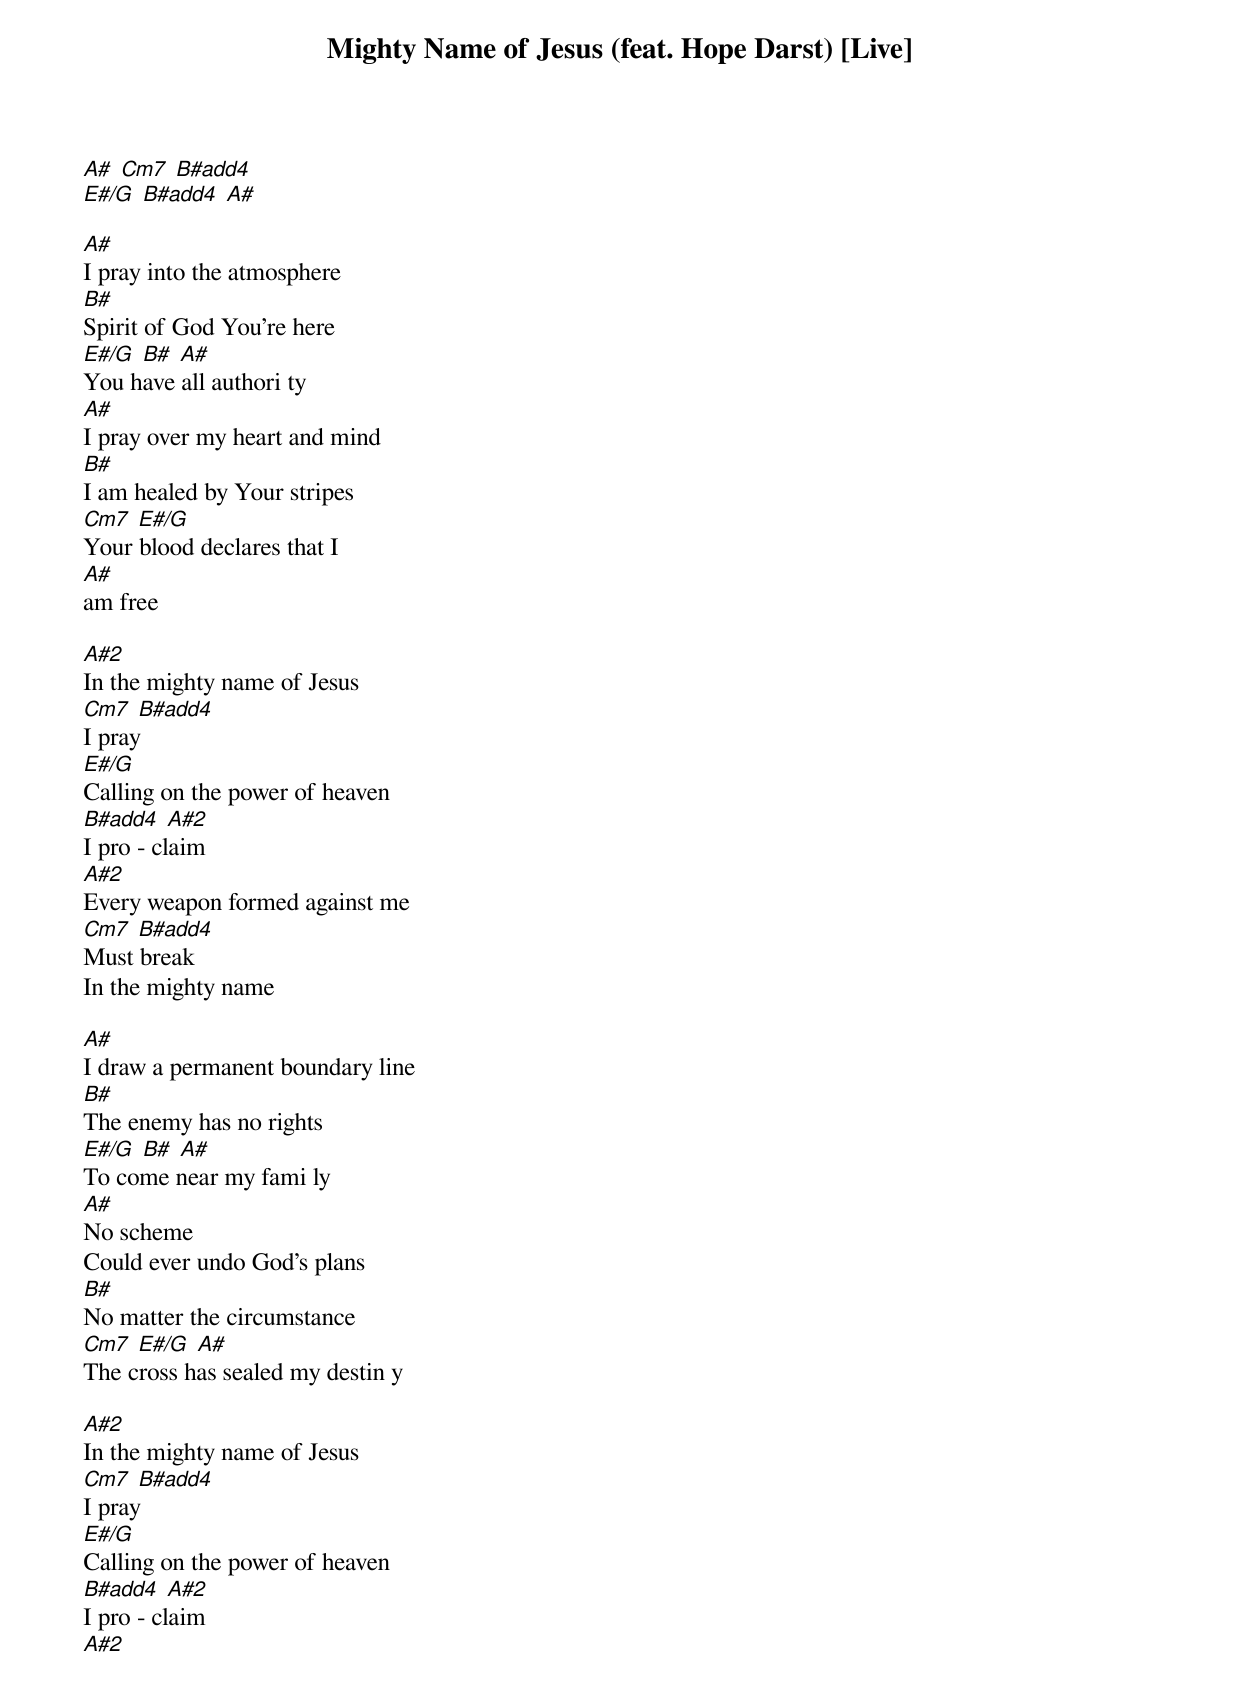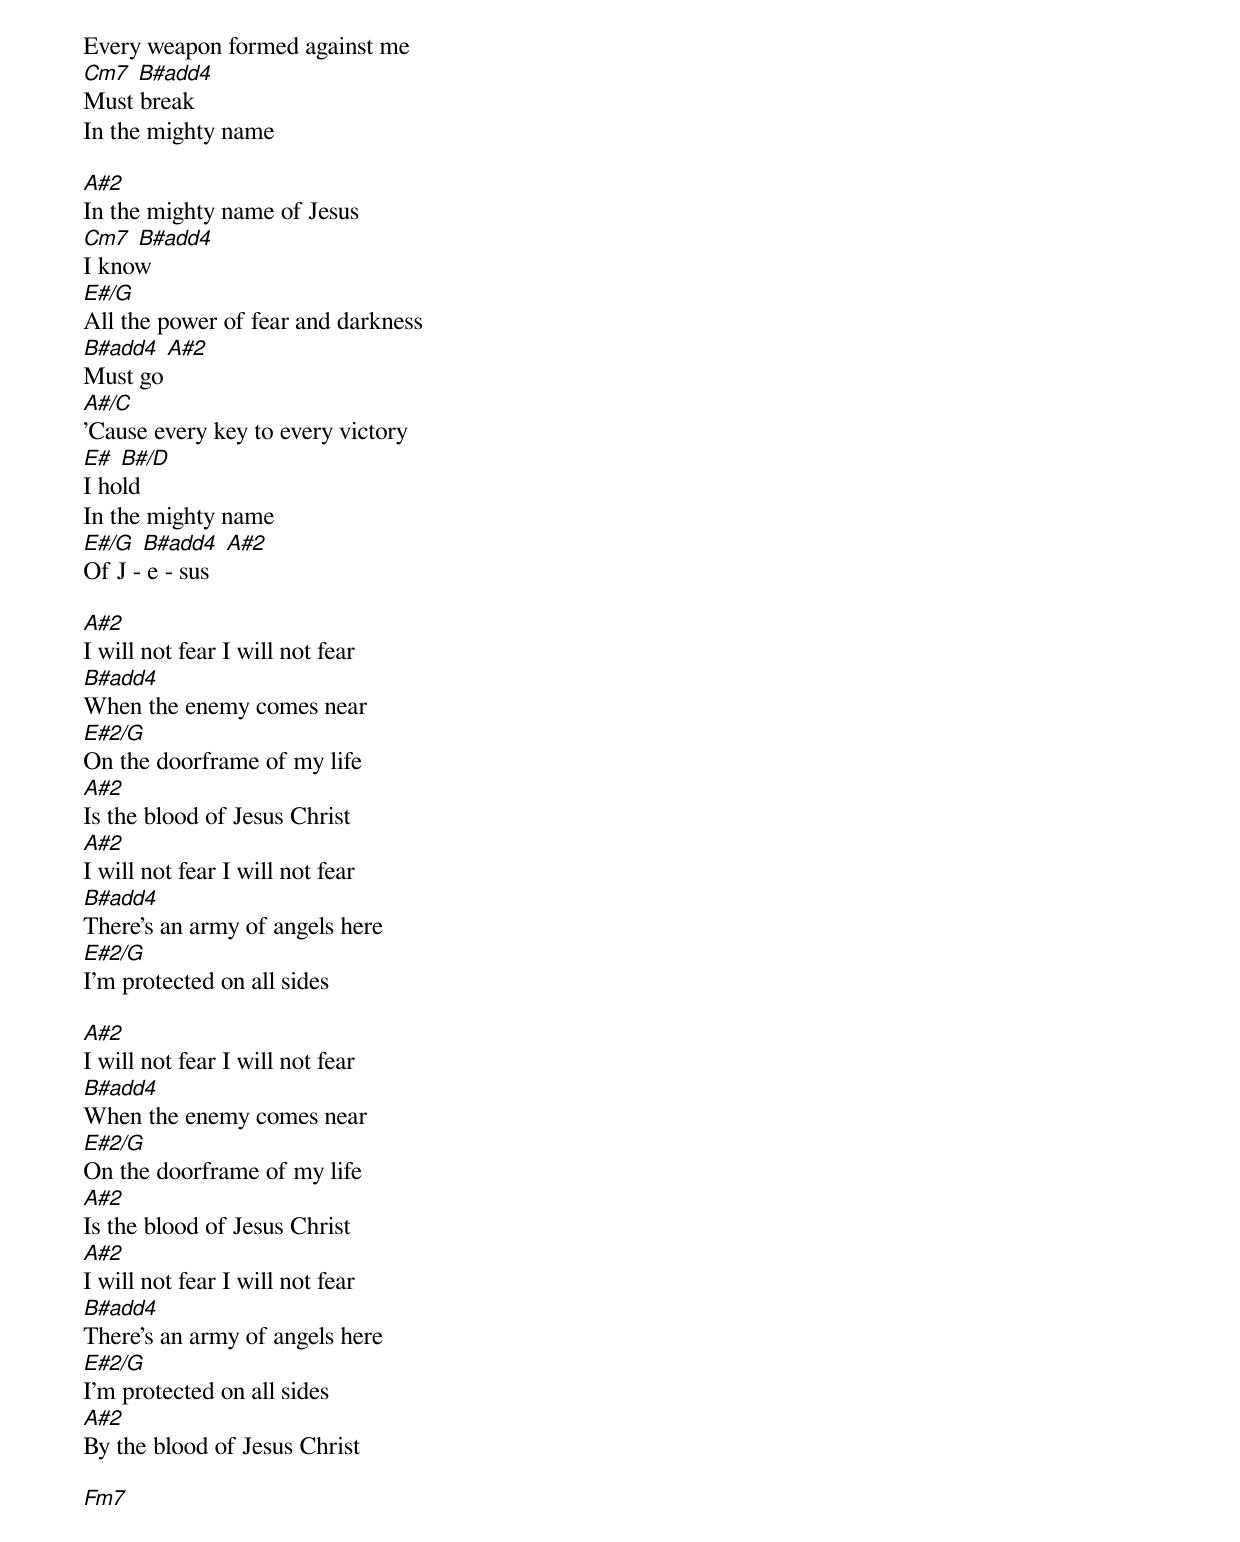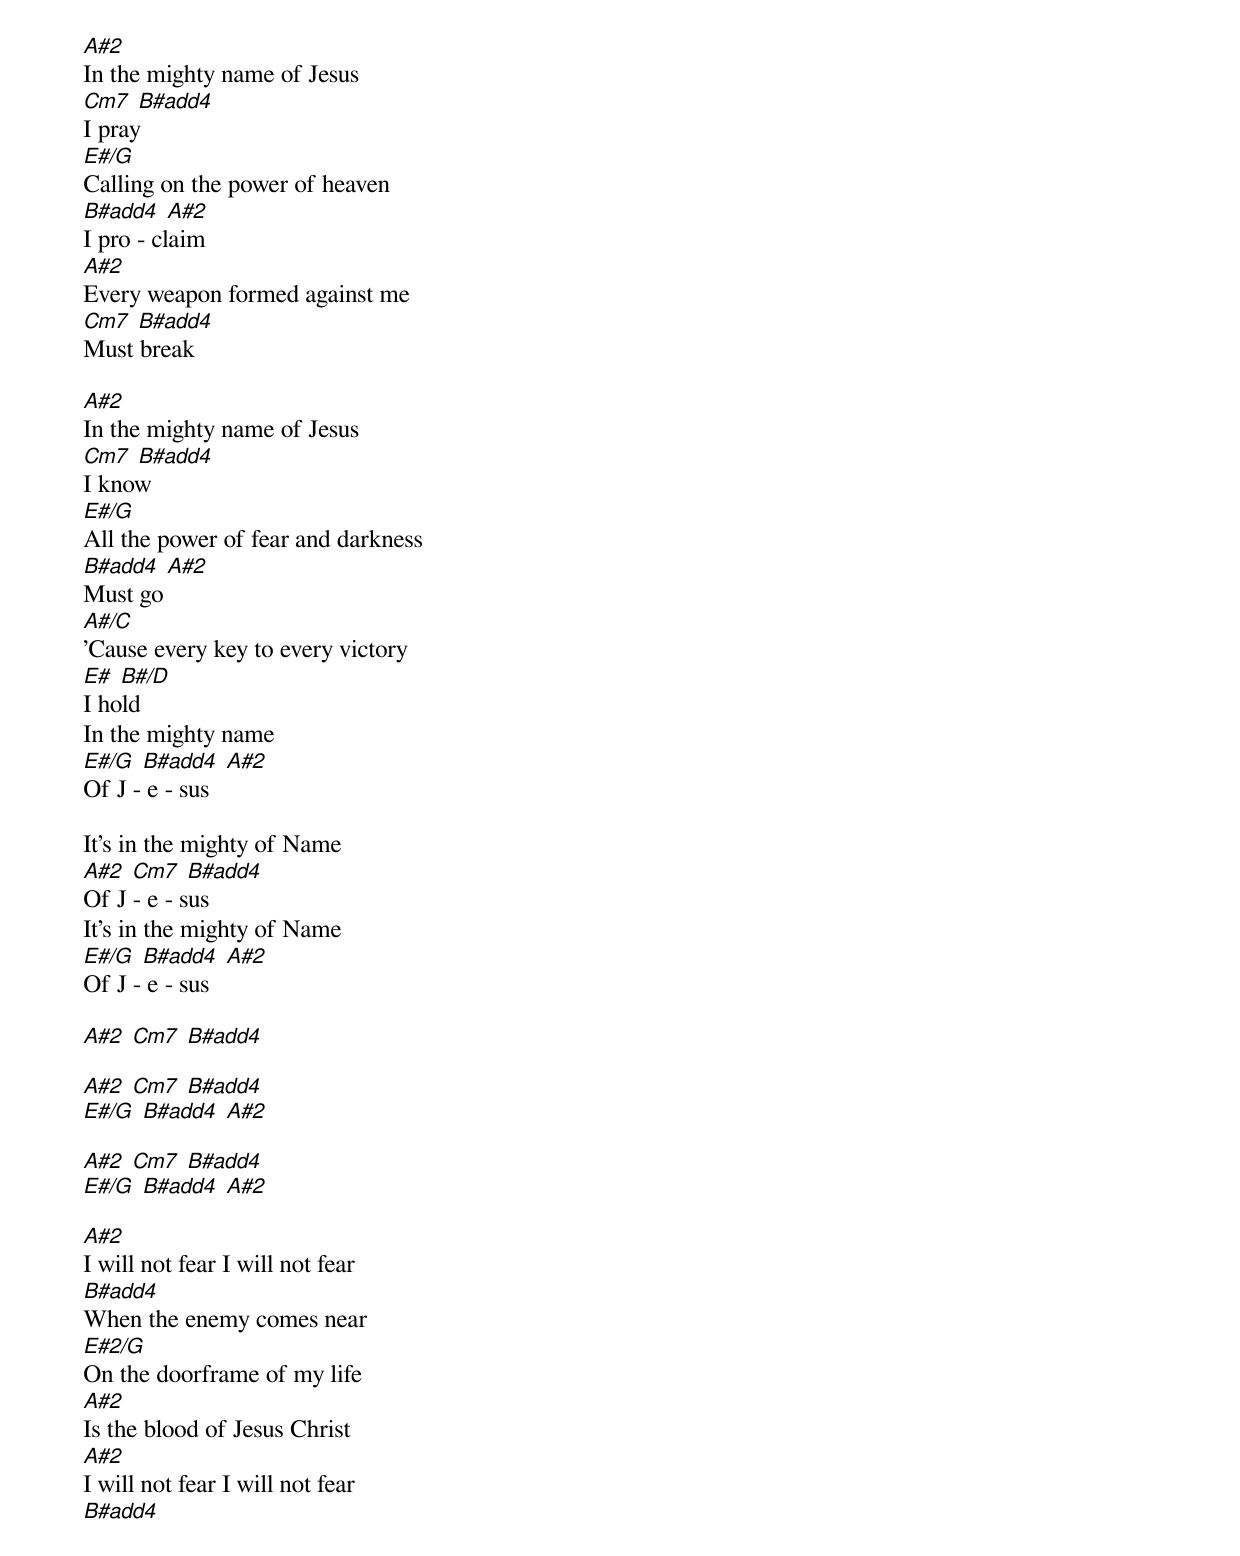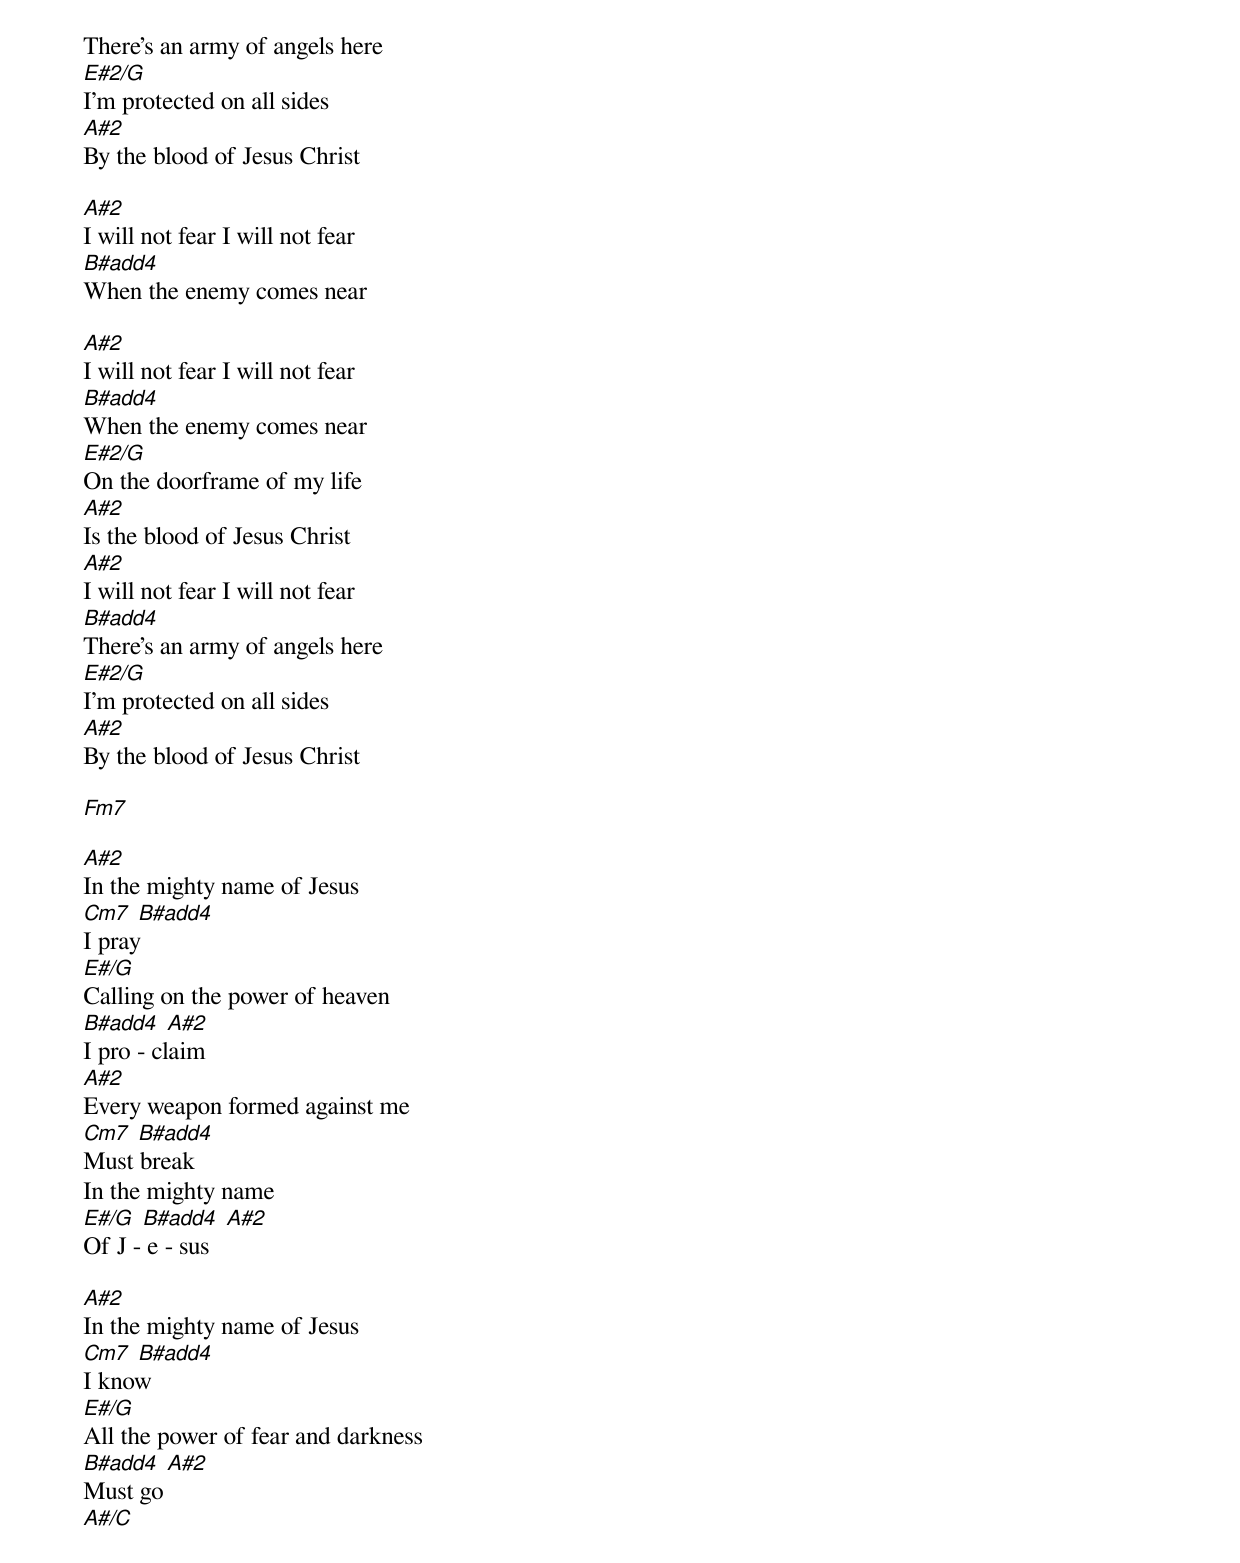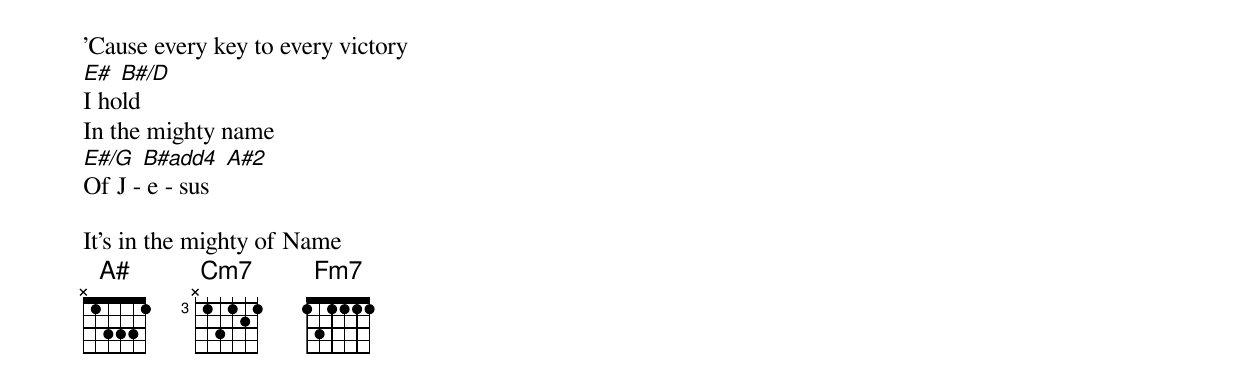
{title: Mighty Name of Jesus (feat. Hope Darst) [Live]}
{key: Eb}
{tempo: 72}
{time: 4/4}

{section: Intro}
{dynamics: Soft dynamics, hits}
[A#] [Cm7] [B#add4]
[E#/G] [B#add4] [A#]

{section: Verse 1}
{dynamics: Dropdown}
[A#]
I pray into the atmosphere
[B#]
Spirit of God You’re here
[E#/G] [B#] [A#]
You have all authori ty
[A#]
I pray over my heart and mind
[B#]
I am healed by Your stripes
[Cm7] [E#/G]
Your blood declares that I
[A#]
am free

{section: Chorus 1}
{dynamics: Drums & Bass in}
[A#2]
In the mighty name of Jesus
[Cm7] [B#add4]
I pray
[E#/G]
Calling on the power of heaven
[B#add4] [A#2]
I pro - claim
[A#2]
Every weapon formed against me
[Cm7] [B#add4]
Must break
In the mighty name

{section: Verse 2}
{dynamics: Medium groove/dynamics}
[A#]
I draw a permanent boundary line
[B#]
The enemy has no rights
[E#/G] [B#] [A#]
To come near my fami ly
[A#]
No scheme
Could ever undo God's plans
[B#]
No matter the circumstance
[Cm7] [E#/G] [A#]
The cross has sealed my destin y

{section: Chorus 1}
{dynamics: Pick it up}
[A#2]
In the mighty name of Jesus
[Cm7] [B#add4]
I pray
[E#/G]
Calling on the power of heaven
[B#add4] [A#2]
I pro - claim
[A#2]
Every weapon formed against me
[Cm7] [B#add4]
Must break
In the mighty name

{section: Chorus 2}
[A#2]
In the mighty name of Jesus
[Cm7] [B#add4]
I know
[E#/G]
All the power of fear and darkness
[B#add4] [A#2]
Must go
[A#/C]
'Cause every key to every victory
[E#] [B#/D]
I hold
In the mighty name
[E#/G] [B#add4] [A#2]
Of J - e - sus

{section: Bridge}
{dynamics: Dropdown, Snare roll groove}
[A#2]
I will not fear I will not fear
[B#add4]
When the enemy comes near
[E#2/G]
On the doorframe of my life
[A#2]
Is the blood of Jesus Christ
[A#2]
I will not fear I will not fear
[B#add4]
There’s an army of angels here
[E#2/G]
I’m protected on all sides

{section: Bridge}
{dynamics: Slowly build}
[A#2]
I will not fear I will not fear
[B#add4]
When the enemy comes near
[E#2/G]
On the doorframe of my life
[A#2]
Is the blood of Jesus Christ
[A#2]
I will not fear I will not fear
[B#add4]
There’s an army of angels here
[E#2/G]
I’m protected on all sides
[A#2]
By the blood of Jesus Christ

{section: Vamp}
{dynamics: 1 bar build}
[Fm7]

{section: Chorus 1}
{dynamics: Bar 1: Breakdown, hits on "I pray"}
[A#2]
In the mighty name of Jesus
[Cm7] [B#add4]
I pray
[E#/G]
Calling on the power of heaven
[B#add4] [A#2]
I pro - claim
[A#2]
Every weapon formed against me
[Cm7] [B#add4]
Must break

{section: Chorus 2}
[A#2]
In the mighty name of Jesus
[Cm7] [B#add4]
I know
[E#/G]
All the power of fear and darkness
[B#add4] [A#2]
Must go
[A#/C]
'Cause every key to every victory
[E#] [B#/D]
I hold
In the mighty name
[E#/G] [B#add4] [A#2]
Of J - e - sus

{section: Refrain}
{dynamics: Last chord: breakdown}
It's in the mighty of Name
[A#2] [Cm7] [B#add4]
Of J - e - sus
It's in the mighty of Name
[E#/G] [B#add4] [A#2]
Of J - e - sus

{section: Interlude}
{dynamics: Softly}
[A#2] [Cm7] [B#add4]

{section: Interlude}
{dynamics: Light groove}
[A#2] [Cm7] [B#add4]
[E#/G] [B#add4] [A#2]

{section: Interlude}
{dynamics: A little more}
[A#2] [Cm7] [B#add4]
[E#/G] [B#add4] [A#2]

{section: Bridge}
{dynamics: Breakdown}
[A#2]
I will not fear I will not fear
[B#add4]
When the enemy comes near
[E#2/G]
On the doorframe of my life
[A#2]
Is the blood of Jesus Christ
[A#2]
I will not fear I will not fear
[B#add4]
There’s an army of angels here
[E#2/G]
I’m protected on all sides
[A#2]
By the blood of Jesus Christ

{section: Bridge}
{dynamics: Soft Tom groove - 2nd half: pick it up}
[A#2]
I will not fear I will not fear
[B#add4]
When the enemy comes near

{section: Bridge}
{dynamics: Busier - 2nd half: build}
[A#2]
I will not fear I will not fear
[B#add4]
When the enemy comes near
[E#2/G]
On the doorframe of my life
[A#2]
Is the blood of Jesus Christ
[A#2]
I will not fear I will not fear
[B#add4]
There’s an army of angels here
[E#2/G]
I’m protected on all sides
[A#2]
By the blood of Jesus Christ

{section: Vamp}
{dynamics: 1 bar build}
[Fm7]

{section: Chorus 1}
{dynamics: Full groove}
[A#2]
In the mighty name of Jesus
[Cm7] [B#add4]
I pray
[E#/G]
Calling on the power of heaven
[B#add4] [A#2]
I pro - claim
[A#2]
Every weapon formed against me
[Cm7] [B#add4]
Must break
In the mighty name
[E#/G] [B#add4] [A#2]
Of J - e - sus

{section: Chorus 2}
[A#2]
In the mighty name of Jesus
[Cm7] [B#add4]
I know
[E#/G]
All the power of fear and darkness
[B#add4] [A#2]
Must go
[A#/C]
'Cause every key to every victory
[E#] [B#/D]
I hold
In the mighty name
[E#/G] [B#add4] [A#2]
Of J - e - sus

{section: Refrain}
It's in the mighty of Name
